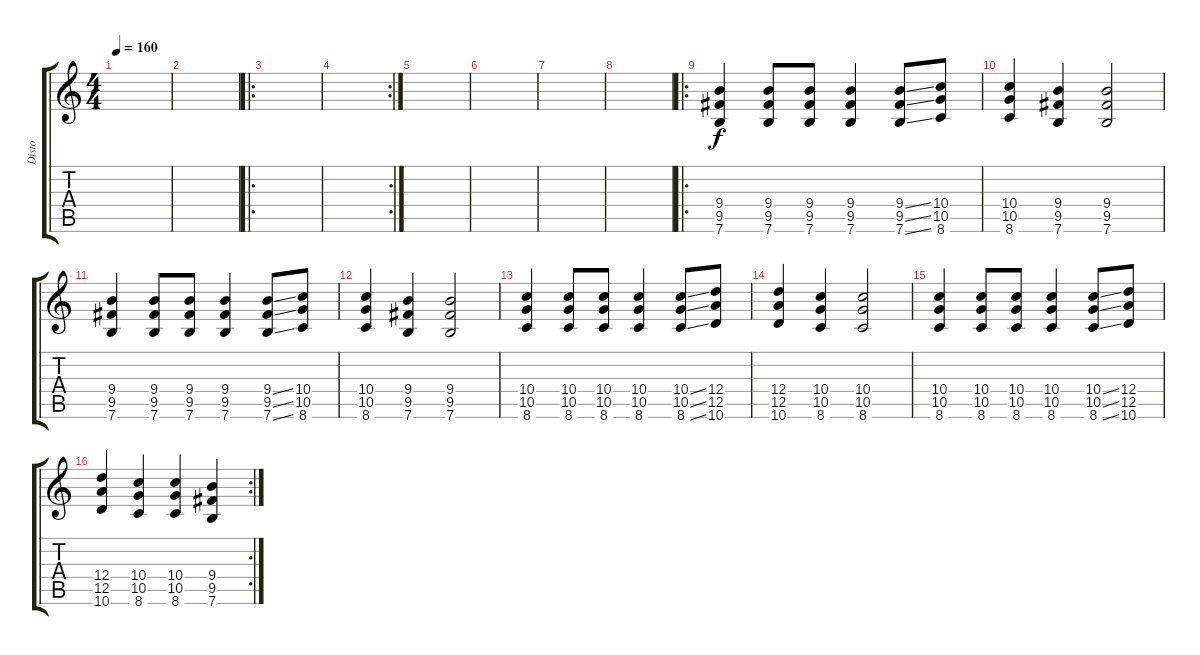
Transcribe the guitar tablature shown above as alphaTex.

\track ("Disto" "Disto") {instrument distortionguitar}
\staff {score tabs}
\tuning (E4 B3 G3 D3 A2 E2) {hide}
\ts (4 4)
\tempo 160
\clef g2
\ks c
|
|
\ro
|
\rc 2
|
|
|
|
|
\ro
(9.4 9.5 7.6).4 (9.4 9.5 7.6).8 (9.4 9.5 7.6).8 (9.4 9.5 7.6).4 (9.4{ss} 9.5{ss} 7.6{ss}).8 (10.4 10.5 8.6).8 |
(10.4 10.5 8.6).4 (9.4 9.5 7.6).4 (9.4 9.5 7.6).2 |
(9.4 9.5 7.6).4 (9.4 9.5 7.6).8 (9.4 9.5 7.6).8 (9.4 9.5 7.6).4 (9.4{ss} 9.5{ss} 7.6{ss}).8 (10.4 10.5 8.6).8 |
(10.4 10.5 8.6).4 (9.4 9.5 7.6).4 (9.4 9.5 7.6).2 |
(10.4 10.5 8.6).4 (10.4 10.5 8.6).8 (10.4 10.5 8.6).8 (10.4 10.5 8.6).4 (10.4{ss} 10.5{ss} 8.6{ss}).8 (12.4 12.5 10.6).8 |
(12.4 12.5 10.6).4 (10.4 10.5 8.6).4 (10.4 10.5 8.6).2 |
(10.4 10.5 8.6).4 (10.4 10.5 8.6).8 (10.4 10.5 8.6).8 (10.4 10.5 8.6).4 (10.4{ss} 10.5{ss} 8.6{ss}).8 (12.4 12.5 10.6).8 |
\rc 2
(12.4 12.5 10.6).4 (10.4 10.5 8.6).4 (10.4 10.5 8.6).4 (9.4 9.5 7.6).4
